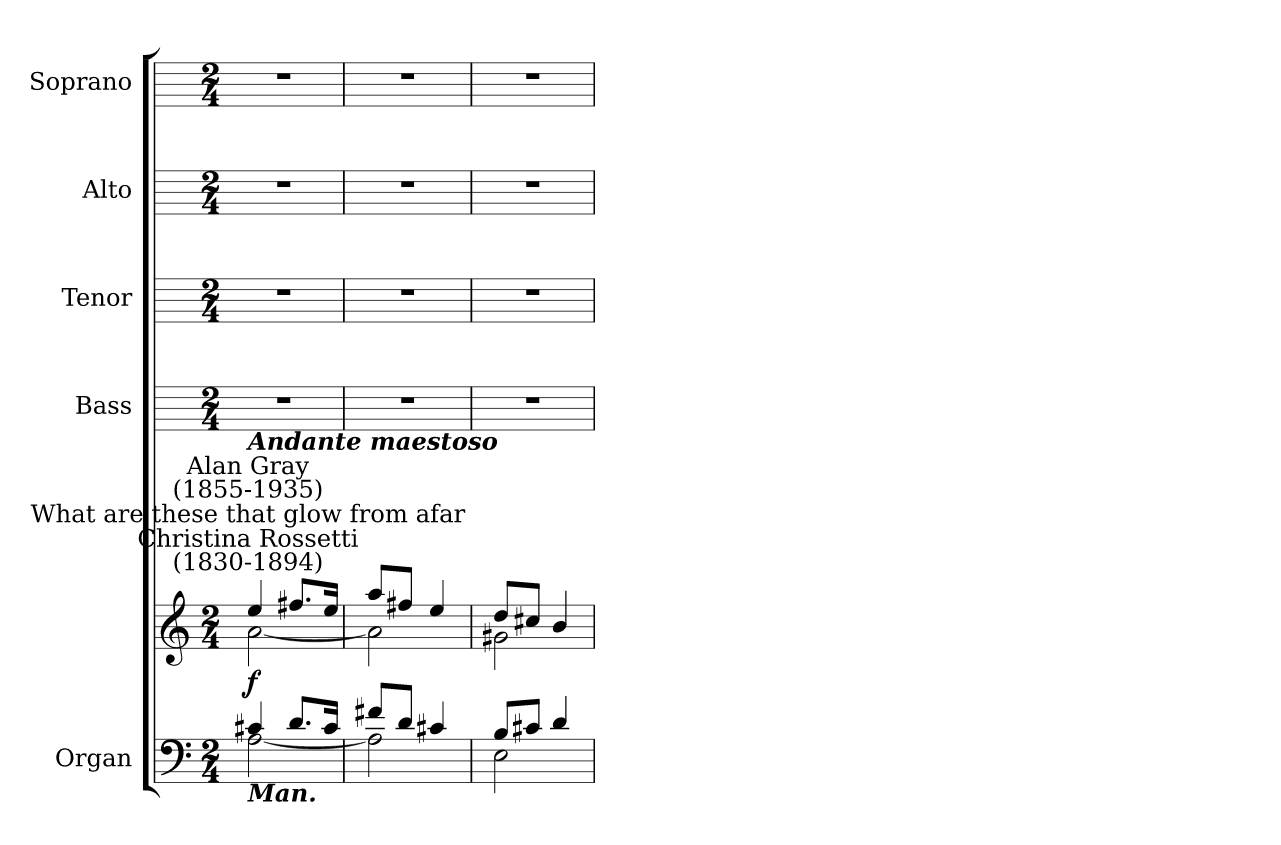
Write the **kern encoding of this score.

**kern	**kern	**dynam	**kern	**kern	**kern	**kern
*part5	*part5	*part5	*part4	*part3	*part2	*part1
*staff6	*staff5	*staff5/6	*staff4	*staff3	*staff2	*staff1
*I"Organ	*	*	*I"Bass	*I"Tenor	*I"Alto	*I"Soprano
*	*	*	*I'B	*I'T	*I'A	*I'S
*clefF4	*clefG2	*	*	*	*	*
*k[]	*k[]	*	*	*	*	*
*C:	*C:	*	*	*	*	*
*M2/4	*M2/4	*	*M2/4	*M2/4	*M2/4	*M2/4
=1	=1	=1	=1	=1	=1	=1
*^	*^	*	*	*	*	*
!	!	!LO:TX:a:cj:t=Christina Rossetti\n(1830-1894)	!	!	!	!	!	!
!	!	!LO:TX:a:cj:t=What are these that glow from afar	!	!	!	!	!	!
!	!	!LO:TX:a:cj:t=Alan Gray\n(1855-1935)	!	!	!	!	!	!
!	!	!LO:TX:a:Bi:t=Andante maestoso	!	!	!	!	!	!
!LO:TX:b:Bi:t=Man.	!	!	!	!	!	!	!	!
!	!	!	!	!LO:DY:b	!	!	!	!
4c#X/	[2A\	4ee/	[2a\	f	2r	2r	2r	2r
8.d/L	.	8.ff#X/L	.	.	.	.	.	.
16c#/J	.	16ee/J	.	.	.	.	.	.
=2	=2	=2	=2	=2	=2	=2	=2	=2
8f#X/L	2A\]	8aa/L	2a\]	.	2r	2r	2r	2r
8d/J	.	8ff#X/J	.	.	.	.	.	.
4c#X/	.	4ee/	.	.	.	.	.	.
=3	=3	=3	=3	=3	=3	=3	=3	=3
8B/L	2E\	8dd/L	2g#X\	.	2r	2r	2r	2r
8c#X/J	.	8cc#X/J	.	.	.	.	.	.
4d/	.	4b/	.	.	.	.	.	.
*v	*v	*	*	*	*	*	*	*
*	*v	*v	*	*	*	*	*
=	=	=	=	=	=	=
*-	*-	*-	*-	*-	*-	*-
